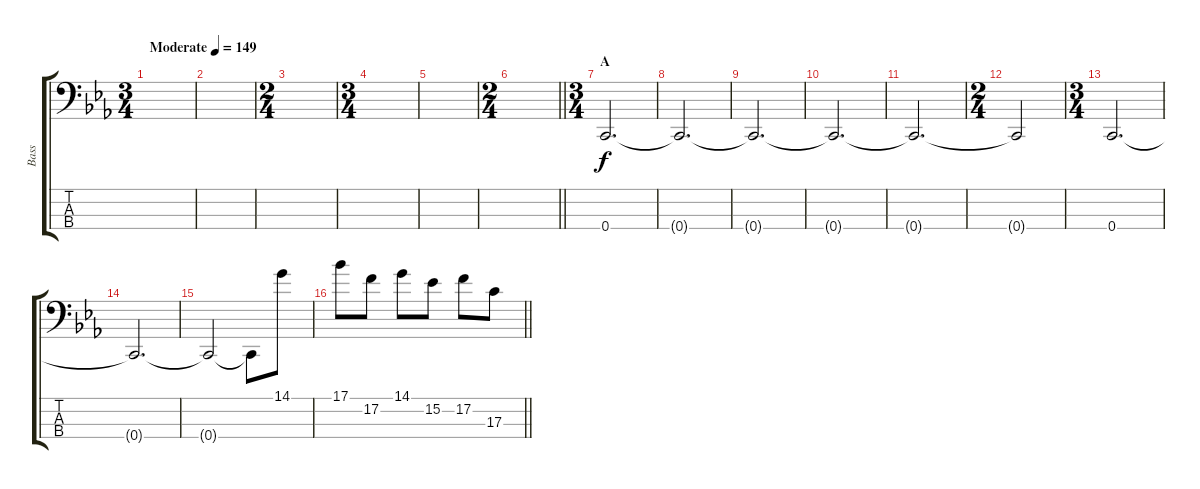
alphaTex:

\track ("Bass" "Bass") {instrument electricbasspick}
\staff {score tabs}
\tuning (F2 C2 G1 C1) {hide}
\ts (3 4)
\tempo (149 "Moderate")
\clef f4
\ks cminor
|
|
\ts (2 4)
|
\ts (3 4)
|
|
\ts (2 4)
\barLineRight lightlight
|
\ts (3 4)
\section ("" "A")
0.4.2{d} |
0.4{t}.2{d} |
0.4{t}.2{d} |
0.4{t}.2{d} |
0.4{t}.2{d} |
\ts (2 4)
0.4{t}.2 |
\ts (3 4)
0.4.2{d} |
0.4{t}.2{d} |
0.4{t}.2 0.4{t}.8 14.1.8 |
\barLineRight lightlight
17.1.8 17.2.8 14.1.8 15.2.8 17.2.8 17.3.8
